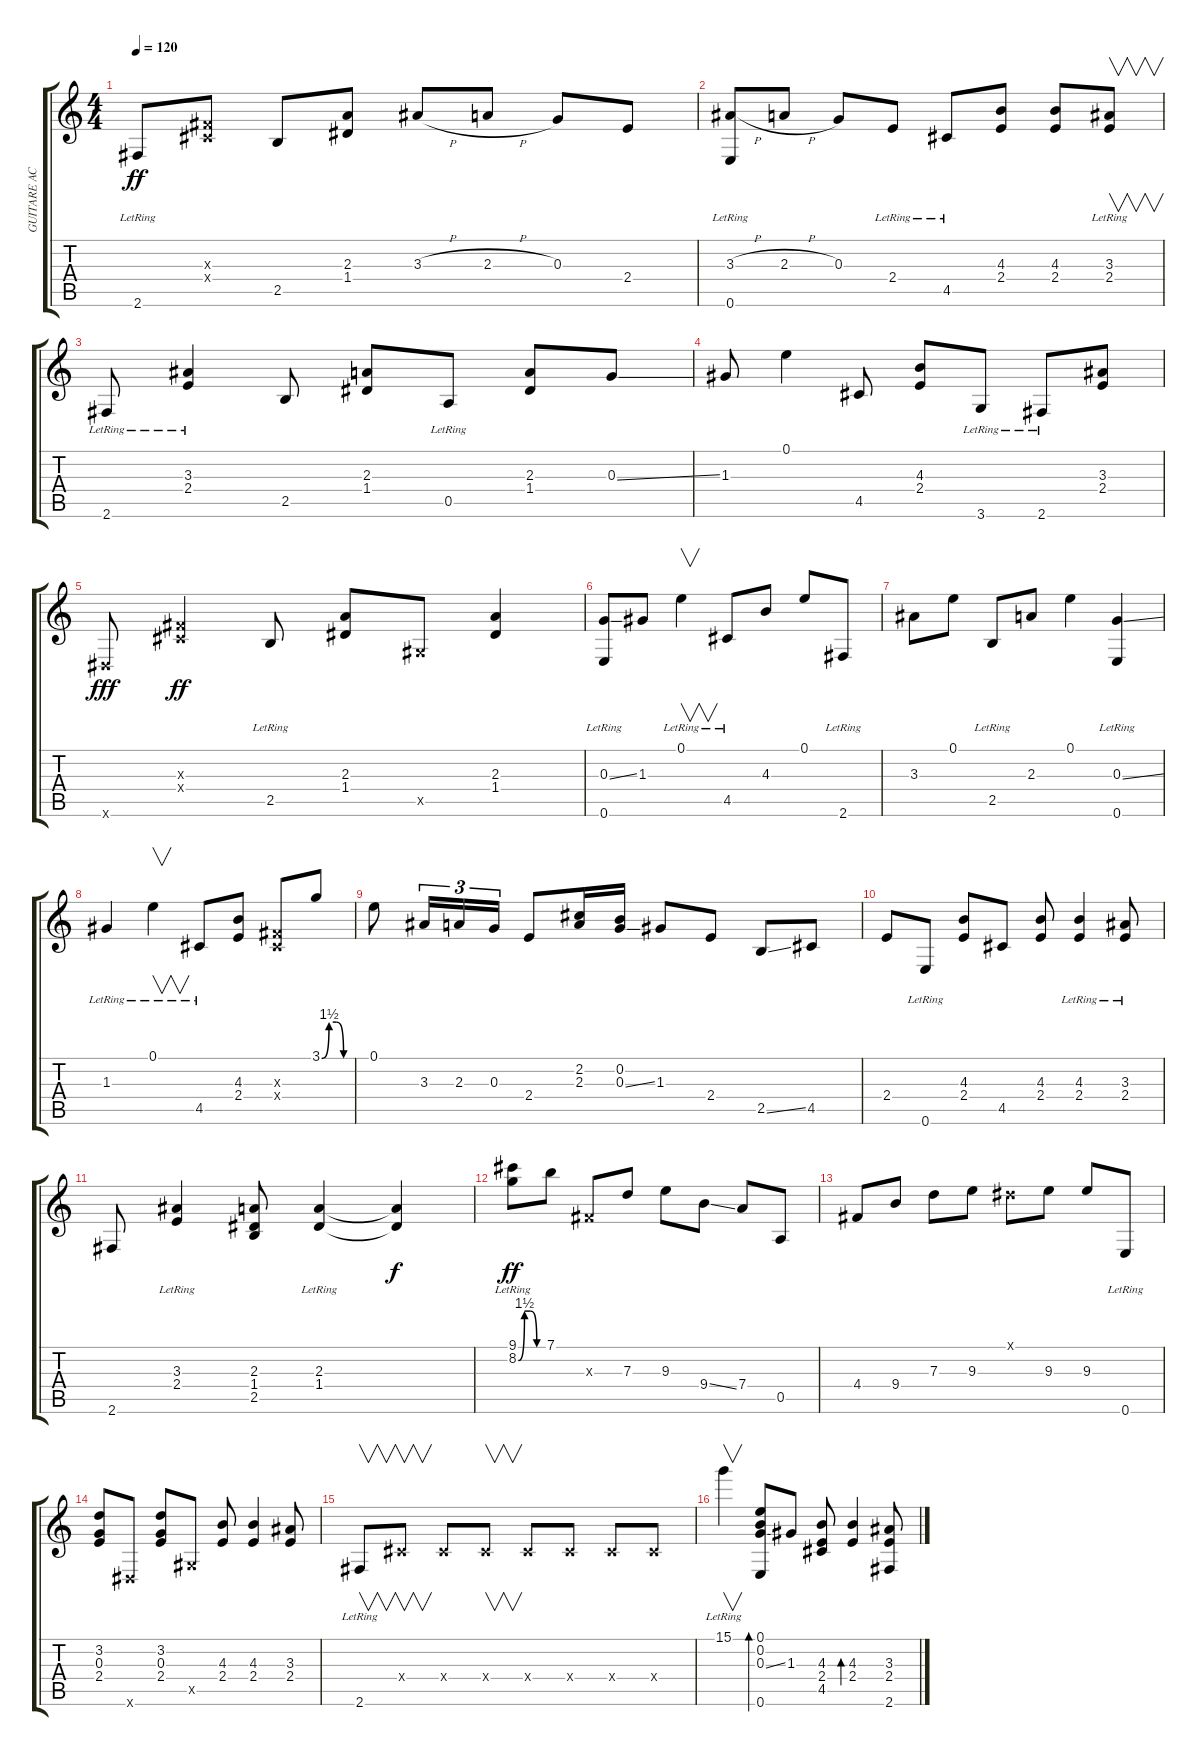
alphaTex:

\track ("GUITARE ACIER" "GUITARE AC") {instrument acousticguitarsteel}
\staff {score tabs}
\tuning (E4 B3 G3 D3 A2 E2) {hide}
\ts (4 4)
\tempo 120
\clef g2
\ks c
2.6{lr}.8{dy ff} (-1.3{x} -1.4{x}).8 2.5.8 (2.3 1.4).8 3.3{h}.8 2.3{h}.8 0.3.8 2.4.8 |
(3.3{h} 0.6{lr}).8 2.3{h}.8 0.3.8 2.4{lr}.8 4.5{lr}.8 (4.3 2.4).8 (4.3 2.4).8 (3.3{lr} 2.4{lr}).8{v} |
2.6{lr}.8 (3.3 2.4{lr}).4 2.5.8 (2.3 1.4).8 0.5{lr}.8 (2.3 1.4).8 0.3{ss}.8 |
1.3.8 0.1.4 4.5.8 (4.3 2.4).8 3.6{lr}.8 2.6{lr}.8 (3.3 2.4).8 |
-1.6{x}.8{dy fff} (-1.3{x} -1.4{x}).4{dy ff} 2.5{lr}.8 (2.3 1.4).8 -1.5{x}.8 (2.3 1.4).4 |
(0.3{ss} 0.6{lr}).8 1.3.8 0.1{lr}.4{v} 4.5{lr}.8 4.3.8 0.1.8 2.6{lr}.8 |
3.3.8 0.1.8 2.5{lr}.8 2.3.8 0.1.4 (0.3{ss} 0.6{lr}).4 |
1.3{lr}.4 0.1{lr}.4{v} 4.5{lr}.8 (4.3 2.4).8 (-1.3{x} -1.4{x}).8 3.1{be (custom 0 0 15 6 30 6 45 0 60 0)}.8 |
0.1.8 3.3.16{tu (3 2)} 2.3.16{tu (3 2)} 0.3.16{tu (3 2)} 2.4.8 (2.2 2.3).16 (0.2 0.3{ss}).16 1.3.8 2.4.8 2.5{ss}.8 4.5.8 |
2.4.8 0.6{lr}.8 (4.3 2.4).8 4.5.8 (4.3 2.4).8 (4.3{lr} 2.4{lr}).4 (3.3{lr} 2.4{lr}).8 |
2.6.8 (3.3{lr} 2.4{lr}).4 (2.3 1.4 2.5).8 (2.3{lr} 1.4{lr}).4 (2.3{t} 1.4{t}).4{dy f} |
(9.1{lr} 8.2{be (custom 0 0 15 6 30 6 45 0 60 0)}).8{dy ff} 7.1.8 -1.3{x}.8 7.3.8 9.3.8 9.4{ss}.8 7.4.8 0.5.8 |
4.4.8 9.4.8 7.3.8 9.3.8 -1.1{x}.8 9.3.8 9.3.8 0.6{lr}.8 |
(3.2 0.3 2.4).8 -1.6{x}.8 (3.2 0.3 2.4).8 -1.5{x}.8 (4.3 2.4).8 (4.3 2.4).4 (3.3 2.4).8 |
2.6{lr}.8{v} -1.4{x}.8{v} -1.4{x}.8 -1.4{x}.8{v} -1.4{x}.8 -1.4{x}.8 -1.4{x}.8 -1.4{x}.8 |
15.1{lr}.4{v} (0.1 0.2 0.3{ss} 0.6).8{bd 30} 1.3.8 (4.3 2.4 4.5).8 (4.3 2.4).4{bd 120} (3.3 2.4 2.6).8
